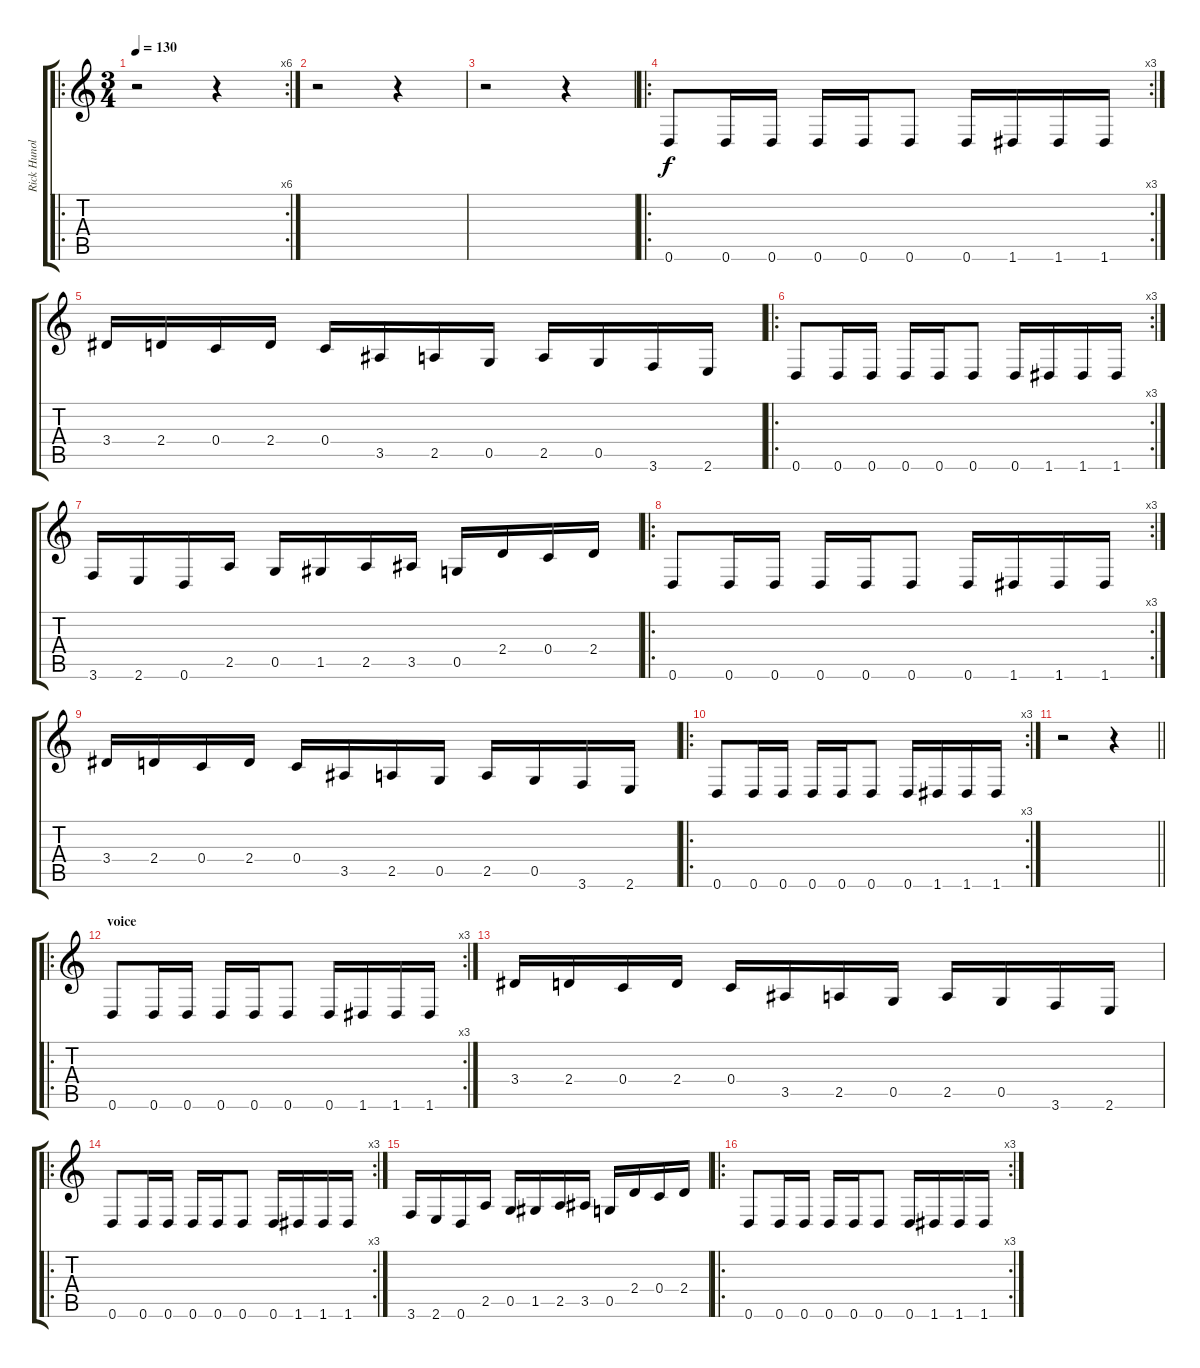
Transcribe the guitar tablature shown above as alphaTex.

\track ("Rick Hunolt" "Rick Hunol") {instrument overdrivenguitar}
\staff {score tabs}
\tuning (D4 A3 F3 C3 G2 D2) {hide}
\ro
\rc 6
\ts (3 4)
\tempo 130
\clef g2
\ks c
r.2{dy f instrument overdrivenguitar} r.4 |
r.2 r.4 |
r.2 r.4 |
\ro
\rc 3
0.6.8 0.6.16 0.6.16 0.6.16 0.6.16 0.6.8 0.6.16 1.6.16 1.6.16 1.6.16 |
3.4.16 2.4.16 0.4.16 2.4.16 0.4.16 3.5.16 2.5.16 0.5.16 2.5.16 0.5.16 3.6.16 2.6.16 |
\ro
\rc 3
0.6.8 0.6.16 0.6.16 0.6.16 0.6.16 0.6.8 0.6.16 1.6.16 1.6.16 1.6.16 |
3.6.16 2.6.16 0.6.16 2.5.16 0.5.16 1.5.16 2.5.16 3.5.16 0.5.16 2.4.16 0.4.16 2.4.16 |
\ro
\rc 3
0.6.8 0.6.16 0.6.16 0.6.16 0.6.16 0.6.8 0.6.16 1.6.16 1.6.16 1.6.16 |
3.4.16 2.4.16 0.4.16 2.4.16 0.4.16 3.5.16 2.5.16 0.5.16 2.5.16 0.5.16 3.6.16 2.6.16 |
\ro
\rc 3
0.6.8 0.6.16 0.6.16 0.6.16 0.6.16 0.6.8 0.6.16 1.6.16 1.6.16 1.6.16 |
\barLineRight lightlight
r.2 r.4 |
\ro
\rc 3
\section ("" "voice")
0.6.8 0.6.16 0.6.16 0.6.16 0.6.16 0.6.8 0.6.16 1.6.16 1.6.16 1.6.16 |
3.4.16 2.4.16 0.4.16 2.4.16 0.4.16 3.5.16 2.5.16 0.5.16 2.5.16 0.5.16 3.6.16 2.6.16 |
\ro
\rc 3
0.6.8 0.6.16 0.6.16 0.6.16 0.6.16 0.6.8 0.6.16 1.6.16 1.6.16 1.6.16 |
3.6.16 2.6.16 0.6.16 2.5.16 0.5.16 1.5.16 2.5.16 3.5.16 0.5.16 2.4.16 0.4.16 2.4.16 |
\ro
\rc 3
0.6.8 0.6.16 0.6.16 0.6.16 0.6.16 0.6.8 0.6.16 1.6.16 1.6.16 1.6.16
